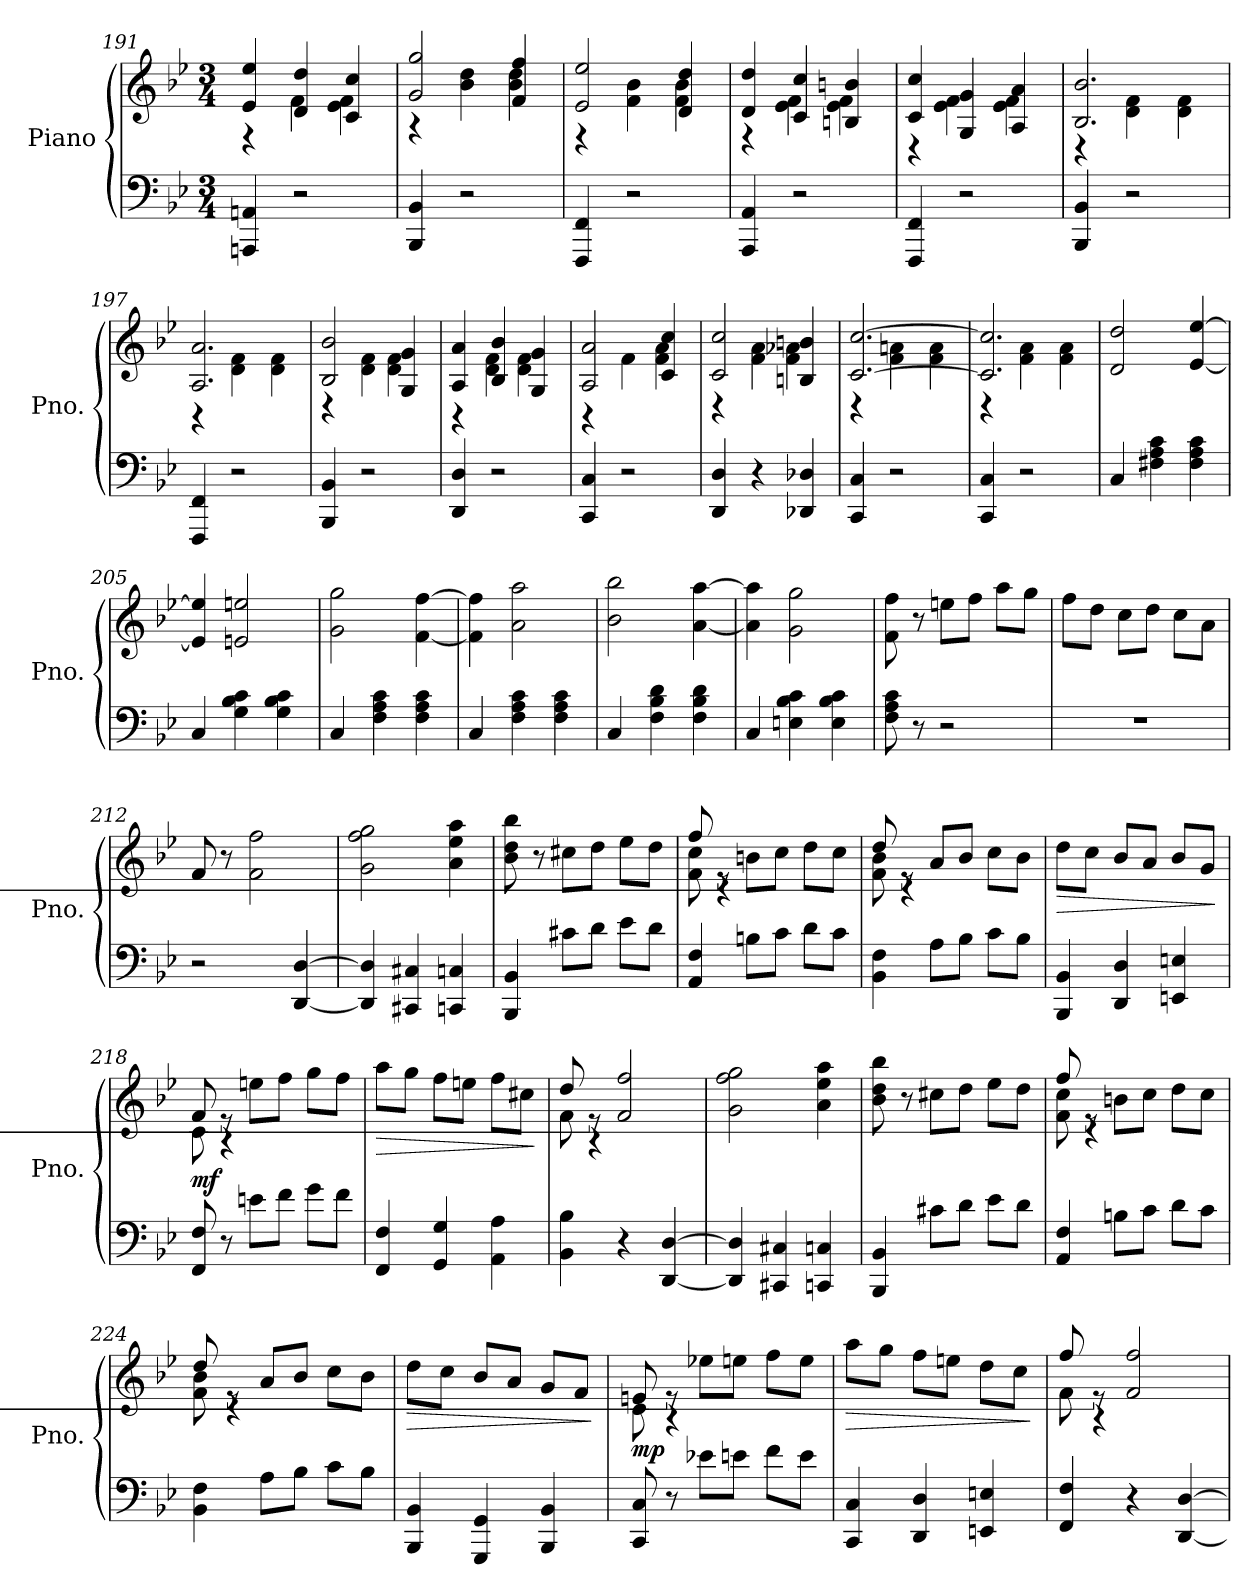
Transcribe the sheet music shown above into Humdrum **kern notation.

**kern	**kern	**dynam
*part1	*part1	*part1
*staff2	*staff1	*staff1/2
*I"Piano	*	*
*I'Pno.	*	*
!!LO:LB:g=z
*clefF4	*clefG2	*
*k[b-e-]	*k[b-e-]	*
*M3/4	*M3/4	*
=191	=191	=191
*	*^	*
4AAAn/ 4AAn/	4e-/ 4ee-/	4r	.
2r	4d/ 4dd/	4f\	.
.	4c/ 4cc/	4e-\ 4f\	.
=192	=192	=192	=192
4BBB-/ 4BB-/	2g/ 2gg/	4r	.
2r	.	4b-\ 4dd\	.
.	4f/ 4ff/	4b-\ 4dd\	.
=193	=193	=193	=193
4FFF/ 4FF/	2e-/ 2ee-/	4r	.
2r	.	4f\ 4b-\	.
.	4d/ 4dd/	4f\ 4b-\	.
=194	=194	=194	=194
4AAA/ 4AA/	4d/ 4dd/	4r	.
2r	4c/ 4cc/	4e-\ 4f\	.
.	4Bn/ 4bn/	4e-\ 4f\	.
=195	=195	=195	=195
4FFF/ 4FF/	4c/ 4cc/	4r	.
2r	4G/ 4g/	4e-\ 4f\	.
.	4A/ 4a/	4e-\ 4f\	.
=196	=196	=196	=196
4BBB-/ 4BB-/	2.B-/ 2.b-/	4r	.
2r	.	4d\ 4f\	.
.	.	4d\ 4f\	.
=197	=197	=197	=197
4FFF/ 4FF/	2.A/ 2.a/	4r	.
2r	.	4d\ 4f\	.
.	.	4d\ 4f\	.
=198	=198	=198	=198
4BBB-/ 4BB-/	2B-/ 2b-/	4r	.
2r	.	4d\ 4f\	.
.	4G/ 4g/	4d\ 4f\	.
!!LO:PB:g=z	!!
=199	=199	=199	=199
4DD/ 4D/	4A/ 4a/	4r	.
2r	4B-/ 4b-/	4d\ 4f\	.
.	4G/ 4g/	4d\ 4f\	.
=200	=200	=200	=200
4CC/ 4C/	2A/ 2a/	4r	.
2r	.	4f\	.
.	4c/ 4cc/	4f\ 4a\	.
=201	=201	=201	=201
4DD/ 4D/	2c/ 2cc/	4r	.
4r	.	4f\ 4a\	.
4DD-X/ 4D-X/	4Bn/ 4bn/	4f\ 4a-X\	.
=202	=202	=202	=202
4CC/ 4C/	[2.c/ [2.cc/	4r	.
2r	.	4f\ 4an\	.
.	.	4f\ 4a\	.
=203	=203	=203	=203
4CC/ 4C/	2.c/] 2.cc/]	4r	.
2r	.	4f\ 4a\	.
.	.	4f\ 4a\	.
*	*v	*v	*
=204	=204	=204
4C/	2d/ 2dd/	.
4F#X\ 4A\ 4c\	.	.
4F#\ 4A\ 4c\	[4e-/ [4ee-/	.
=205	=205	=205
4C/	4e-/] 4ee-/]	.
4G\ 4B-\ 4c\	2en/ 2een/	.
4G\ 4B-\ 4c\	.	.
!!LO:LB:g=z
=206	=206	=206
4C/	2g\ 2gg\	.
4F\ 4A\ 4c\	.	.
4F\ 4A\ 4c\	[4f\ [4ff\	.
=207	=207	=207
4C/	4f\] 4ff\]	.
4F\ 4A\ 4c\	2a\ 2aa\	.
4F\ 4A\ 4c\	.	.
=208	=208	=208
4C/	2b-\ 2bb-\	.
4F\ 4B-\ 4d\	.	.
4F\ 4B-\ 4d\	[4a\ [4aa\	.
=209	=209	=209
4C/	4a\] 4aa\]	.
4En\ 4B-\ 4c\	2g\ 2gg\	.
4E\ 4B-\ 4c\	.	.
=210	=210	=210
8F\ 8A\ 8c\	8f\ 8ff\	.
8r	8r	.
2r	8een\L	.
.	8ff\J	.
.	8aa\L	.
.	8gg\J	.
=211	=211	=211
2.r	8ff\L	.
.	8dd\J	.
.	8cc\L	.
.	8dd\J	.
.	8cc\L	.
.	8a\J	.
=212	=212	=212
2r	8f/	.
.	8r	.
.	2f\ 2ff\	.
[4DD/ [4D/	.	.
=213	=213	=213
4DD/] 4D/]	2g\ 2ff\ 2gg\	.
4CC#X/ 4C#X/	.	.
4CCn/ 4Cn/	4a\ 4ee-\ 4aa\	.
!!LO:LB:g=z
=214	=214	=214
!	!	!LO:DY:a=2
4BBB-/ 4BB-/	8b-\ 8dd\ 8bb-\	other-dynamics
.	8r	.
8c#X\L	8cc#X\L	.
8d\J	8dd\J	.
8e-\L	8ee-\L	.
8d\J	8dd\J	.
=215	=215	=215
*	*^	*
4AA/ 4F/	8ff/	8f\ 8cc\	.
!	!	!LO:N:vis=2.	!
.	8re	8%5r	.
8Bn\L	8bn\L	.	.
8c\J	8cc\J	.	.
8d\L	8dd\L	.	.
8c\J	8cc\J	.	.
=216	=216	=216	=216
4BB-\ 4F\	8dd/	8f\ 8b-\	.
!	!	!LO:N:vis=2.	!
.	8re	8%5r	.
8A\L	8a/L	.	.
8B-\J	8b-/J	.	.
8c\L	8cc\L	.	.
8B-\J	8b-\J	.	.
*	*v	*v	*
=217	=217	=217
!	!	!LO:HP:b
4BBB-/ 4BB-/	8dd\L	>
.	8cc\J	.
4DD/ 4D/	8b-/L	.
.	8a/J	.
4EEn/ 4En/	8b-/L	.
.	8g/J	.
.	.	]
=218	=218	=218
*	*^	*
!	!	!	!LO:DY:b
8FF/ 8F/	8f/	8c\	mf
!	!	!LO:N:vis=2.	!
8r	8re	8%5r	.
8en\L	8een\L	.	.
8f\J	8ff\J	.	.
8g\L	8gg\L	.	.
8f\J	8ff\J	.	.
*	*v	*v	*
=219	=219	=219
!	!	!LO:HP:b
4FF/ 4F/	8aa\L	>
.	8gg\J	.
4GG/ 4G/	8ff\L	.
.	8een\J	.
4AA\ 4A\	8ff\L	.
.	8cc#X\J	.
.	.	]
!!LO:LB:g=z
=220	=220	=220
*	*^	*
4BB-\ 4B-\	8dd/	8f\	.
!	!	!LO:N:vis=2.	!
.	8re	8%5r	.
4r	2f/ 2ff/	.	.
[4DD/ [4D/	.	.	.
*	*v	*v	*
=221	=221	=221
4DD/] 4D/]	2g\ 2ff\ 2gg\	.
4CC#X/ 4C#X/	.	.
4CCn/ 4Cn/	4a\ 4ee-\ 4aa\	.
=222	=222	=222
!	!	!LO:DY:a=2
!	!	!LO:DY:n=1:a=2
4BBB-/ 4BB-/	8b-\ 8dd\ 8bb-\	f other-dynamics
.	8r	.
8c#X\L	8cc#X\L	.
8d\J	8dd\J	.
8e-\L	8ee-\L	.
8d\J	8dd\J	.
=223	=223	=223
*	*^	*
4AA/ 4F/	8ff/	8f\ 8cc\	.
!	!	!LO:N:vis=2.	!
.	8re	8%5r	.
8Bn\L	8bn\L	.	.
8c\J	8cc\J	.	.
8d\L	8dd\L	.	.
8c\J	8cc\J	.	.
=224	=224	=224	=224
4BB-\ 4F\	8dd/	8f\ 8b-\	.
!	!	!LO:N:vis=2.	!
.	8re	8%5r	.
8A\L	8a/L	.	.
8B-\J	8b-/J	.	.
8c\L	8cc\L	.	.
8B-\J	8b-\J	.	.
*	*v	*v	*
=225	=225	=225
!	!	!LO:HP:b
4BBB-/ 4BB-/	8dd\L	>
.	8cc\J	.
4GGG/ 4GG/	8b-/L	.
.	8a/J	.
4BBB-/ 4BB-/	8g/L	.
.	8f/J	.
.	.	]
!!LO:LB:g=z
=226	=226	=226
*	*^	*
!	!	!	!LO:DY:b
8CC/ 8C/	8en/	8c\	mp
!	!	!LO:N:vis=2.	!
8r	8re	8%5r	.
8e-X\L	8ee-X\L	.	.
8en\J	8een\J	.	.
8f\L	8ff\L	.	.
8e\J	8ee\J	.	.
*	*v	*v	*
=227	=227	=227
!	!	!LO:HP:b
4CC/ 4C/	8aa\L	>
.	8gg\J	.
4DD/ 4D/	8ff\L	.
.	8een\J	.
4EEn/ 4En/	8dd\L	.
.	8cc\J	.
.	.	]
=228	=228	=228
*	*^	*
4FF/ 4F/	8ff/	8f\	.
!	!	!LO:N:vis=2.	!
.	8re	8%5r	.
4r	2f/ 2ff/	.	.
[4DD/ [4D/	.	.	.
*	*v	*v	*
=	=	=
*-	*-	*-
